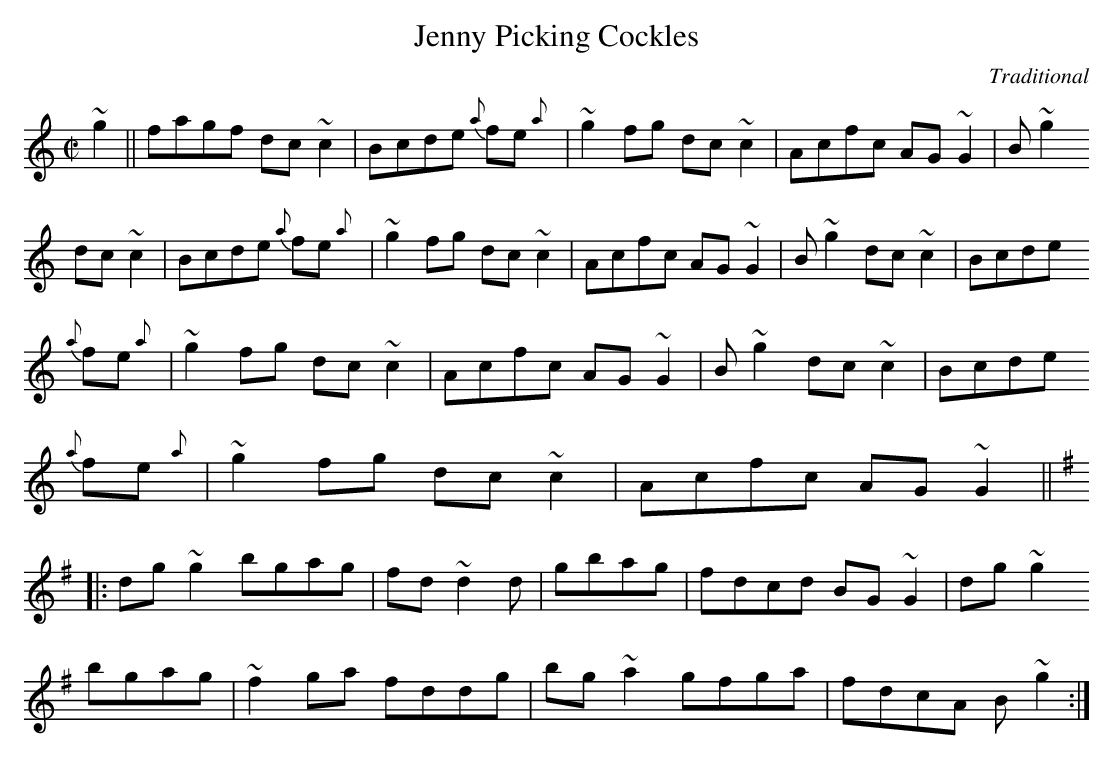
X:1
T:Jenny Picking Cockles
C:Traditional
M:C|
K:C
~g2||fagf dc~c2|Bcde {a}fe{a}+A2.f2+|~g2fg dc~c2|Acfc AG~G2|+G,G+B~g2
dc~c2|Bcde {a}fe{a}+A2.f2+|~g2fg dc~c2|Acfc AG~G2|+G,G+B~g2 dc~c2|Bcde
{a}fe{a}+A2.f2+|~g2fg dc~c2|Acfc AG~G2|+G,G+B~g2 dc~c2|Bcde
{a}fe{a}+A2.f2+|~g2fg dc~c2|Acfc AG~G2||:
K:G
|:dg~g2 bgag|fd~d2 +df+d+dg++df+|+d2g2++dg++df+ gbag|fdcd BG~G2|dg~g2
bgag|~f2ga fddg|bg~a2 gfga|fdcA +G,G+B~g2:|
